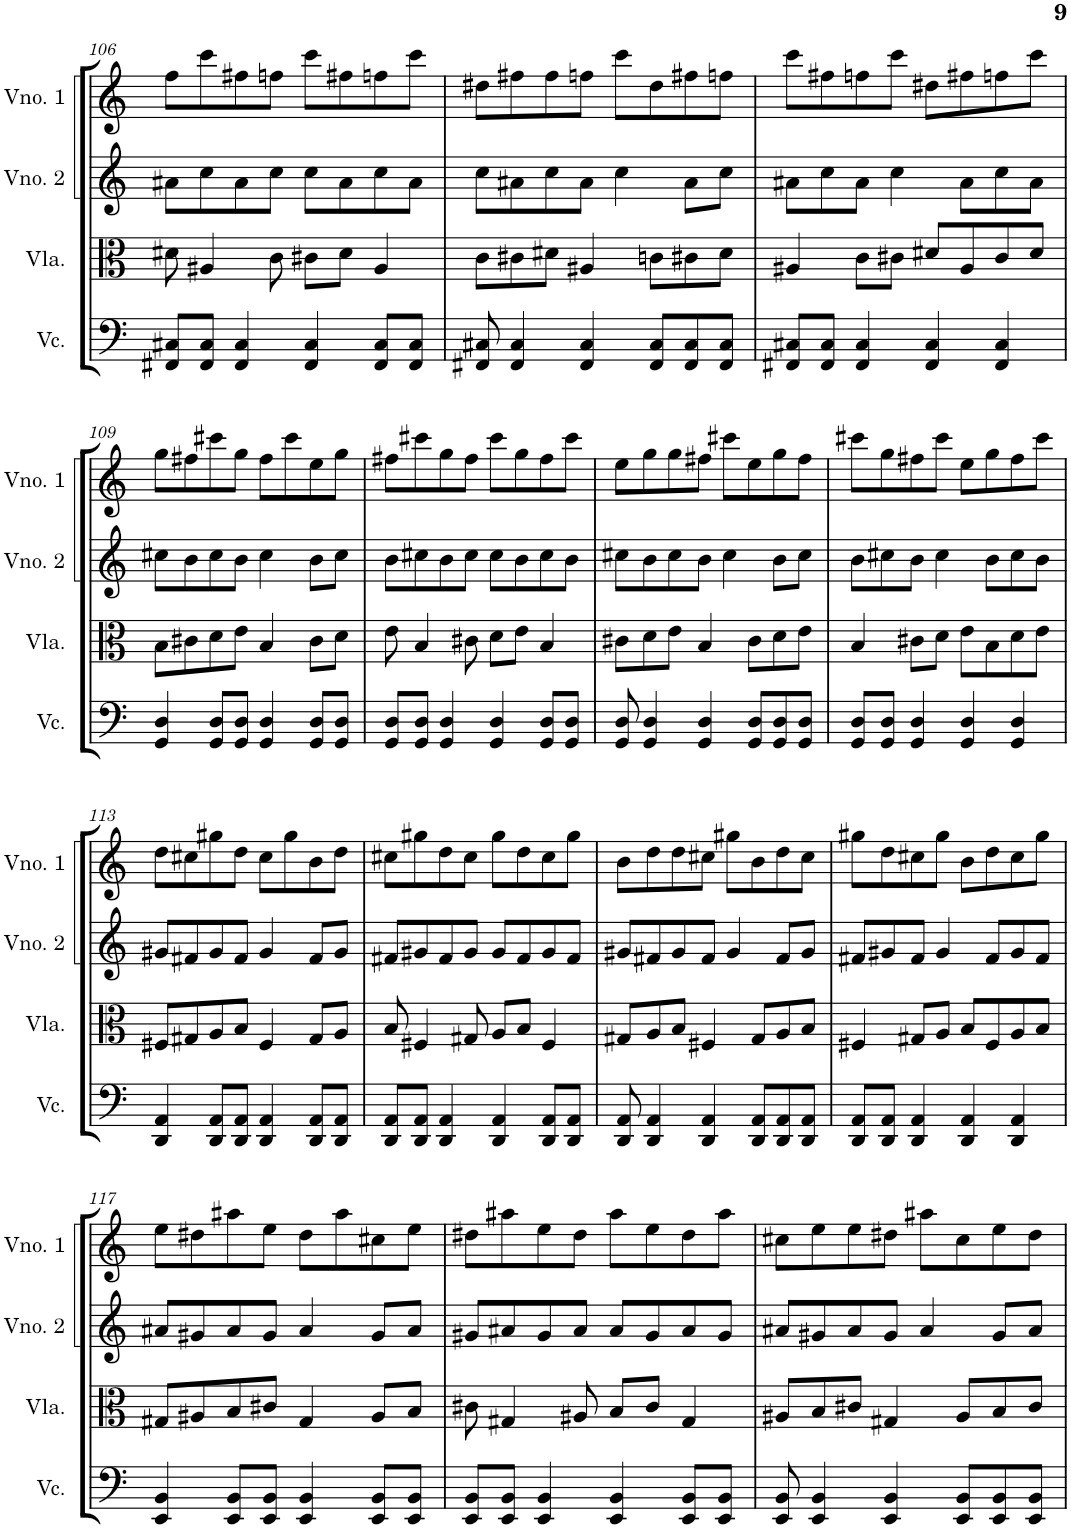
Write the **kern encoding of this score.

**kern	**kern	**kern	**kern
*part4	*part3	*part2	*part1
*staff4	*staff3	*staff2	*staff1
*I"Violoncelo	*I"Viola	*I"Violino 2	*I"Violino 1
*I'Vc.	*I'Vla.	*I'Vno. 2	*I'Vno. 1
!!LO:PB:g=z
*clefF4	*clefC3	*clefG2	*clefG2
*k[]	*k[]	*k[]	*k[]
*M4/4	*M4/4	*M4/4	*M4/4
=106	=106	=106	=106
8FF#X/ 8C#X/L	8d#X\	8a#X\L	8ff\L
8FF#/ 8C#/J	4A#X/	8cc\	8ccc\
4FF#/ 4C#/	.	8a#\	8ff#X\
.	8c\	8cc\J	8ffn\J
4FF#/ 4C#/	8c#X\L	8cc\L	8ccc\L
.	8d#\J	8a#\	8ff#X\
8FF#/ 8C#/L	4A#/	8cc\	8ffn\
8FF#/ 8C#/J	.	8a#\J	8ccc\J
=107	=107	=107	=107
8FF#X/ 8C#X/	8c\L	8cc\L	8dd#X\L
4FF#/ 4C#/	8c#X\	8a#X\	8ff#X\
.	8d#X\J	8cc\	8ff#\
4FF#/ 4C#/	4A#X/	8a#\J	8ffn\J
.	.	4cc\	8ccc\L
8FF#/ 8C#/L	8cn\L	.	8dd#\
8FF#/ 8C#/	8c#X\	8a#\L	8ff#X\
8FF#/ 8C#/J	8d#\J	8cc\J	8ffn\J
=108	=108	=108	=108
8FF#X/ 8C#X/L	4A#X/	8a#X\L	8ccc\L
8FF#/ 8C#/J	.	8cc\	8ff#X\
4FF#/ 4C#/	8c\L	8a#\J	8ffn\
.	8c#X\J	4cc\	8ccc\J
4FF#/ 4C#/	8d#X/L	.	8dd#X\L
.	8A#/	8a#\L	8ff#X\
4FF#/ 4C#/	8c#/	8cc\	8ffn\
.	8d#/J	8a#\J	8ccc\J
!!LO:LB:g=z
=109	=109	=109	=109
4GG/ 4D/	8B\L	8cc#X\L	8gg\L
.	8c#X\	8b\	8ff#X\
8GG/ 8D/L	8d\	8cc#\	8ccc#X\
8GG/ 8D/J	8e\J	8b\J	8gg\J
4GG/ 4D/	4B/	4cc#\	8ff#\L
.	.	.	8ccc#\
8GG/ 8D/L	8c#\L	8b\L	8ee\
8GG/ 8D/J	8d\J	8cc#\J	8gg\J
=110	=110	=110	=110
8GG/ 8D/L	8e\	8b\L	8ff#X\L
8GG/ 8D/J	4B/	8cc#X\	8ccc#X\
4GG/ 4D/	.	8b\	8gg\
.	8c#X\	8cc#\J	8ff#\J
4GG/ 4D/	8d\L	8cc#\L	8ccc#\L
.	8e\J	8b\	8gg\
8GG/ 8D/L	4B/	8cc#\	8ff#\
8GG/ 8D/J	.	8b\J	8ccc#\J
=111	=111	=111	=111
8GG/ 8D/	8c#X\L	8cc#X\L	8ee\L
4GG/ 4D/	8d\	8b\	8gg\
.	8e\J	8cc#\	8gg\
4GG/ 4D/	4B/	8b\J	8ff#X\J
.	.	4cc#\	8ccc#X\L
8GG/ 8D/L	8c#\L	.	8ee\
8GG/ 8D/	8d\	8b\L	8gg\
8GG/ 8D/J	8e\J	8cc#\J	8ff#\J
=112	=112	=112	=112
8GG/ 8D/L	4B/	8b\L	8ccc#X\L
8GG/ 8D/J	.	8cc#X\	8gg\
4GG/ 4D/	8c#X\L	8b\J	8ff#X\
.	8d\J	4cc#\	8ccc#\J
4GG/ 4D/	8e\L	.	8ee\L
.	8B\	8b\L	8gg\
4GG/ 4D/	8d\	8cc#\	8ff#\
.	8e\J	8b\J	8ccc#\J
!!LO:LB:g=z
=113	=113	=113	=113
4DD/ 4AA/	8F#X/L	8g#X/L	8dd\L
.	8G#X/	8f#X/	8cc#X\
8DD/ 8AA/L	8A/	8g#/	8gg#X\
8DD/ 8AA/J	8B/J	8f#/J	8dd\J
4DD/ 4AA/	4F#/	4g#/	8cc#\L
.	.	.	8gg#\
8DD/ 8AA/L	8G#/L	8f#/L	8b\
8DD/ 8AA/J	8A/J	8g#/J	8dd\J
=114	=114	=114	=114
8DD/ 8AA/L	8B/	8f#X/L	8cc#X\L
8DD/ 8AA/J	4F#X/	8g#X/	8gg#X\
4DD/ 4AA/	.	8f#/	8dd\
.	8G#X/	8g#/J	8cc#\J
4DD/ 4AA/	8A/L	8g#/L	8gg#\L
.	8B/J	8f#/	8dd\
8DD/ 8AA/L	4F#/	8g#/	8cc#\
8DD/ 8AA/J	.	8f#/J	8gg#\J
=115	=115	=115	=115
8DD/ 8AA/	8G#X/L	8g#X/L	8b\L
4DD/ 4AA/	8A/	8f#X/	8dd\
.	8B/J	8g#/	8dd\
4DD/ 4AA/	4F#X/	8f#/J	8cc#X\J
.	.	4g#/	8gg#X\L
8DD/ 8AA/L	8G#/L	.	8b\
8DD/ 8AA/	8A/	8f#/L	8dd\
8DD/ 8AA/J	8B/J	8g#/J	8cc#\J
=116	=116	=116	=116
8DD/ 8AA/L	4F#X/	8f#X/L	8gg#X\L
8DD/ 8AA/J	.	8g#X/	8dd\
4DD/ 4AA/	8G#X/L	8f#/J	8cc#X\
.	8A/J	4g#/	8gg#\J
4DD/ 4AA/	8B/L	.	8b\L
.	8F#/	8f#/L	8dd\
4DD/ 4AA/	8A/	8g#/	8cc#\
.	8B/J	8f#/J	8gg#\J
!!LO:LB:g=z
=117	=117	=117	=117
4EE/ 4BB/	8G#X/L	8a#X/L	8ee\L
.	8A#X/	8g#X/	8dd#X\
8EE/ 8BB/L	8B/	8a#/	8aa#X\
8EE/ 8BB/J	8c#X/J	8g#/J	8ee\J
4EE/ 4BB/	4G#/	4a#/	8dd#\L
.	.	.	8aa#\
8EE/ 8BB/L	8A#/L	8g#/L	8cc#X\
8EE/ 8BB/J	8B/J	8a#/J	8ee\J
=118	=118	=118	=118
8EE/ 8BB/L	8c#X\	8g#X/L	8dd#X\L
8EE/ 8BB/J	4G#X/	8a#X/	8aa#X\
4EE/ 4BB/	.	8g#/	8ee\
.	8A#X/	8a#/J	8dd#\J
4EE/ 4BB/	8B/L	8a#/L	8aa#\L
.	8c#/J	8g#/	8ee\
8EE/ 8BB/L	4G#/	8a#/	8dd#\
8EE/ 8BB/J	.	8g#/J	8aa#\J
=119	=119	=119	=119
8EE/ 8BB/	8A#X/L	8a#X/L	8cc#X\L
4EE/ 4BB/	8B/	8g#X/	8ee\
.	8c#X/J	8a#/	8ee\
4EE/ 4BB/	4G#X/	8g#/J	8dd#X\J
.	.	4a#/	8aa#X\L
8EE/ 8BB/L	8A#/L	.	8cc#\
8EE/ 8BB/	8B/	8g#/L	8ee\
8EE/ 8BB/J	8c#/J	8a#/J	8dd#\J
=	=	=	=
*-	*-	*-	*-
